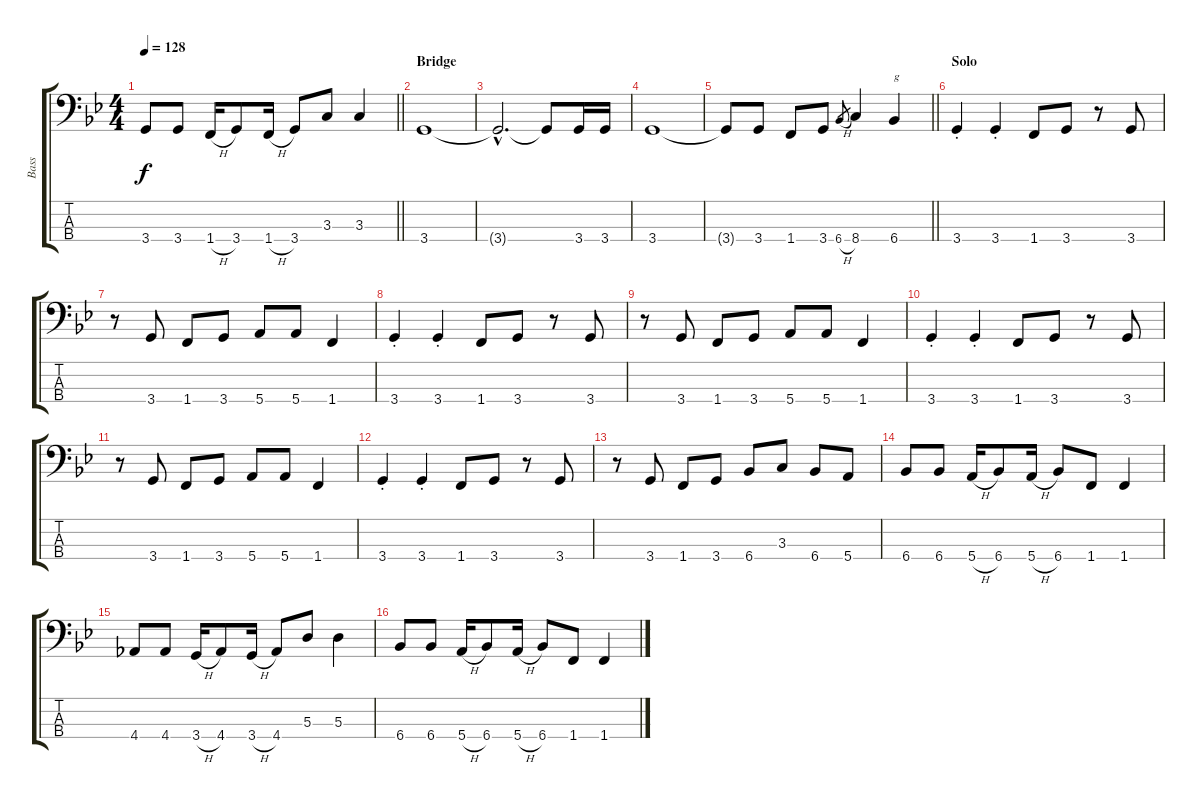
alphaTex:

\track ("Bass" "Bass") {instrument electricbasspick}
\staff {score tabs}
\tuning (G2 D2 A1 E1) {hide}
\ts (4 4)
\tempo 128
\clef f4
\barLineRight lightlight
\ks gminor
3.4.8{dy f} 3.4.8 1.4{h}.16 3.4.8 1.4{h}.16 3.4.8 3.3.8 3.3.4 |
\section ("" "Bridge")
3.4.1 |
3.4{hac t}.2{d} 3.4{t}.8 3.4.16 3.4.16 |
3.4.1 |
\barLineRight lightlight
3.4{t}.8 3.4.8 1.4.8 3.4.8 6.4{h}.8{gr} 8.4.4 6.4.4{txt "g"} |
\section ("" "Solo")
3.4{st}.4 3.4{st}.4 1.4.8 3.4.8 r.8 3.4.8 |
r.8 3.4.8 1.4.8 3.4.8 5.4.8 5.4.8 1.4.4 |
3.4{st}.4 3.4{st}.4 1.4.8 3.4.8 r.8 3.4.8 |
r.8 3.4.8 1.4.8 3.4.8 5.4.8 5.4.8 1.4.4 |
3.4{st}.4 3.4{st}.4 1.4.8 3.4.8 r.8 3.4.8 |
r.8 3.4.8 1.4.8 3.4.8 5.4.8 5.4.8 1.4.4 |
3.4{st}.4 3.4{st}.4 1.4.8 3.4.8 r.8 3.4.8 |
r.8 3.4.8 1.4.8 3.4.8 6.4.8 3.3.8 6.4.8 5.4.8 |
6.4.8 6.4.8 5.4{h}.16 6.4.8 5.4{h}.16 6.4.8 1.4.8 1.4.4 |
4.4.8 4.4.8 3.4{h}.16 4.4.8 3.4{h}.16 4.4.8 5.3.8 5.3.4 |
6.4.8 6.4.8 5.4{h}.16 6.4.8 5.4{h}.16 6.4.8 1.4.8 1.4.4
